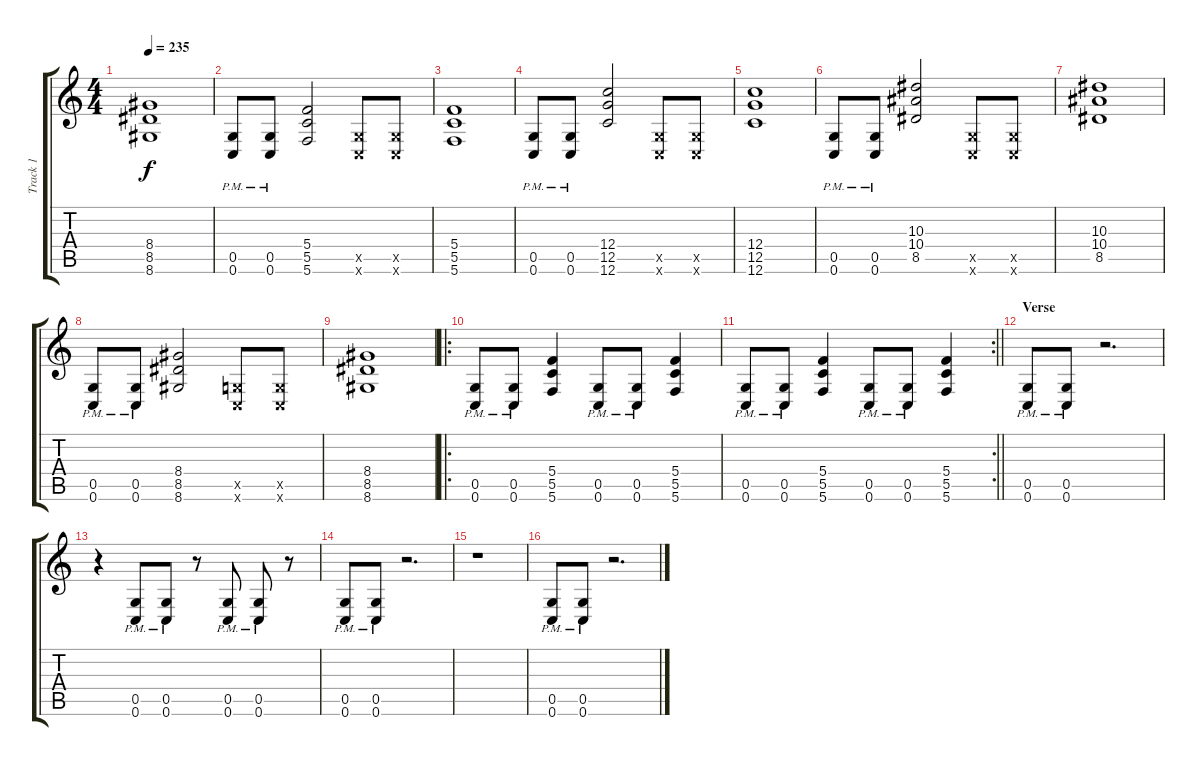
\track ("Track 1" "Track 1") {instrument distortionguitar}
\staff {score tabs}
\tuning (D4 A3 F3 C3 G2 C2) {hide}
\ts (4 4)
\tempo 235
\clef g2
\ks c
(8.4 8.5 8.6).1{dy f} |
(0.5{pm} 0.6{pm}).8 (0.5{pm} 0.6{pm}).8 (5.4 5.5 5.6).2 (0.5{x} 0.6{x}).8 (0.5{x} 0.6{x}).8 |
(5.4 5.5 5.6).1 |
(0.5{pm} 0.6{pm}).8 (0.5{pm} 0.6{pm}).8 (12.4 12.5 12.6).2 (0.5{x} 0.6{x}).8 (0.5{x} 0.6{x}).8 |
(12.4 12.5 12.6).1 |
(0.5{pm} 0.6{pm}).8 (0.5{pm} 0.6{pm}).8 (10.3 10.4 8.5).2 (0.5{x} 0.6{x}).8 (0.5{x} 0.6{x}).8 |
(10.3 10.4 8.5).1 |
(0.5{pm} 0.6{pm}).8 (0.5{pm} 0.6{pm}).8 (8.4 8.5 8.6).2 (0.5{x} 0.6{x}).8 (0.5{x} 0.6{x}).8 |
(8.4 8.5 8.6).1 |
\ro
(0.5{pm} 0.6{pm}).8 (0.5{pm} 0.6{pm}).8 (5.4 5.5 5.6).4 (0.5{pm} 0.6{pm}).8 (0.5{pm} 0.6{pm}).8 (5.4 5.5 5.6).4 |
\rc 2
\barLineRight lightlight
(0.5{pm} 0.6{pm}).8 (0.5{pm} 0.6{pm}).8 (5.4 5.5 5.6).4 (0.5{pm} 0.6{pm}).8 (0.5{pm} 0.6{pm}).8 (5.4 5.5 5.6).4 |
\section ("" "Verse")
(0.5{pm} 0.6{pm}).8 (0.5{pm} 0.6{pm}).8 r.2{d} |
r.4 (0.5{pm} 0.6{pm}).8 (0.5{pm} 0.6{pm}).8 r.8 (0.5{pm} 0.6{pm}).8 (0.5{pm} 0.6{pm}).8 r.8 |
(0.5{pm} 0.6{pm}).8 (0.5{pm} 0.6{pm}).8 r.2{d} |
r.1 |
(0.5{pm} 0.6{pm}).8 (0.5{pm} 0.6{pm}).8 r.2{d}
